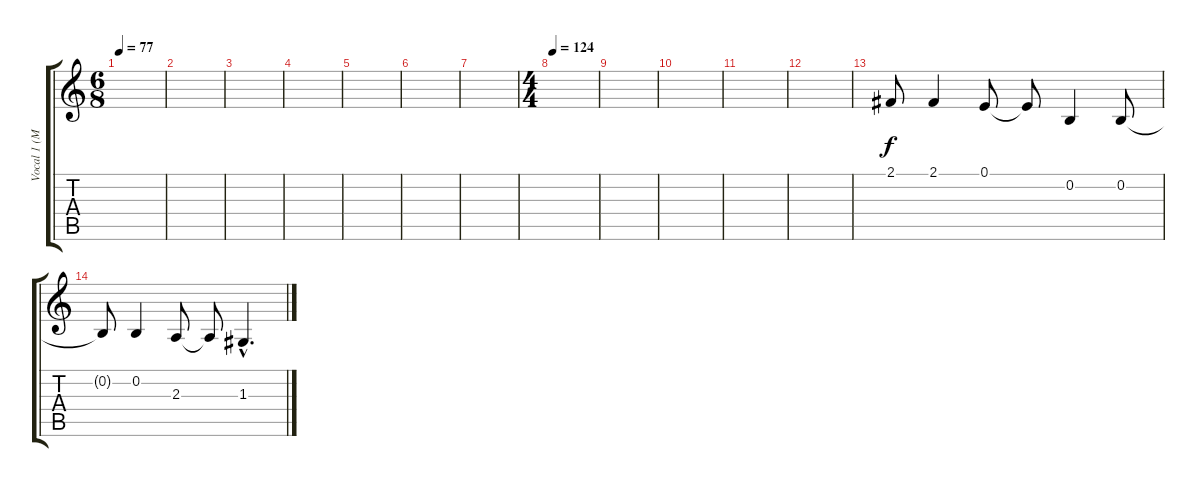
\track ("Vocal 1 (Michael Stipe + Mike Mills)" "Vocal 1 (M") {instrument oboe}
\staff {score tabs}
\tuning (E4 B3 G3 D3 A2 E2) {hide}
\ts (6 8)
\tempo 77
\clef g2
\ks c
|
|
|
|
|
|
|
\ts (4 4)
\tempo 124
|
|
|
|
|
2.1.8 2.1.4 0.1.8 0.1{t}.8 0.2.4 0.2.8 |
0.2{t}.8 0.2.4 2.3.8 2.3{t}.8 1.3{hac}.4{d}
